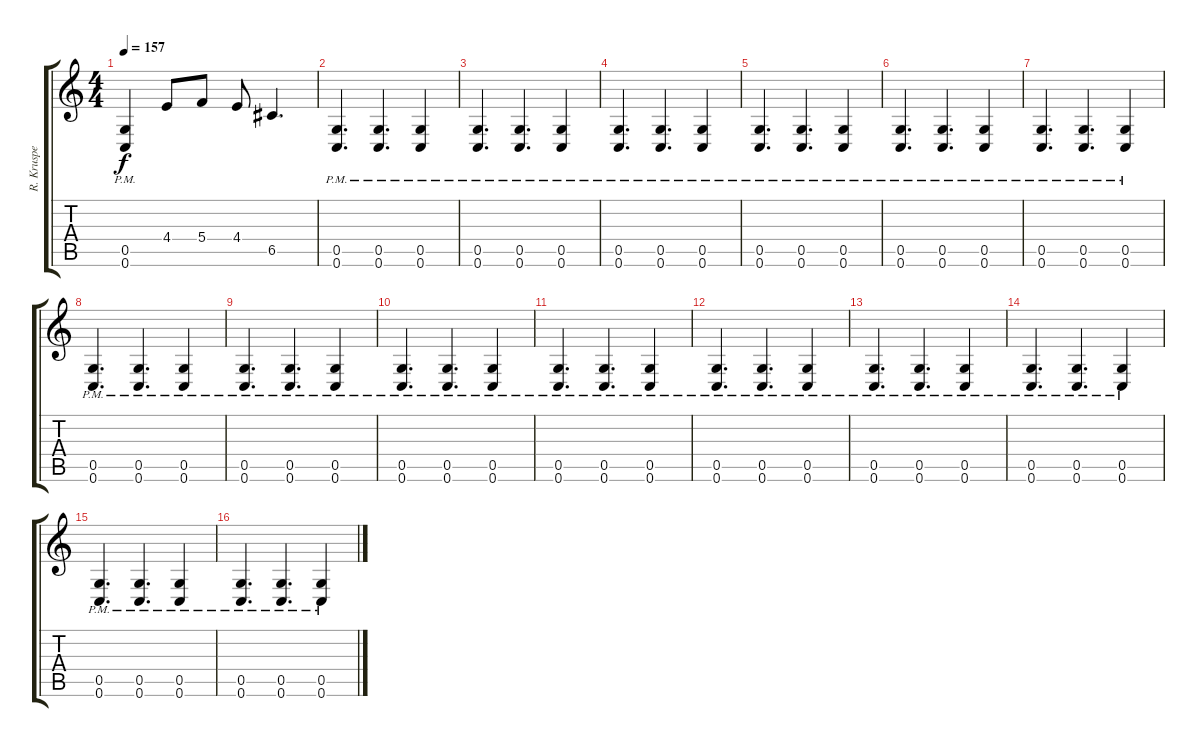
\track ("R. Kruspe" "R. Kruspe") {instrument distortionguitar}
\staff {score tabs}
\tuning (D4 A3 F3 C3 G2 C2) {hide}
\ts (4 4)
\tempo 157
\clef g2
\ks c
(0.5{pm} 0.6{pm}).4{dy f} 4.4.8 5.4.8 4.4.8 6.5.4{d} |
(0.5{pm} 0.6{pm}).4{d} (0.5{pm} 0.6{pm}).4{d} (0.5{pm} 0.6{pm}).4 |
(0.5{pm} 0.6{pm}).4{d} (0.5{pm} 0.6{pm}).4{d} (0.5{pm} 0.6{pm}).4 |
(0.5{pm} 0.6{pm}).4{d} (0.5{pm} 0.6{pm}).4{d} (0.5{pm} 0.6{pm}).4 |
(0.5{pm} 0.6{pm}).4{d} (0.5{pm} 0.6{pm}).4{d} (0.5{pm} 0.6{pm}).4 |
(0.5{pm} 0.6{pm}).4{d} (0.5{pm} 0.6{pm}).4{d} (0.5{pm} 0.6{pm}).4 |
(0.5{pm} 0.6{pm}).4{d} (0.5{pm} 0.6{pm}).4{d} (0.5{pm} 0.6{pm}).4 |
(0.5{pm} 0.6{pm}).4{d} (0.5{pm} 0.6{pm}).4{d} (0.5{pm} 0.6{pm}).4 |
(0.5{pm} 0.6{pm}).4{d} (0.5{pm} 0.6{pm}).4{d} (0.5{pm} 0.6{pm}).4 |
(0.5{pm} 0.6{pm}).4{d} (0.5{pm} 0.6{pm}).4{d} (0.5{pm} 0.6{pm}).4 |
(0.5{pm} 0.6{pm}).4{d} (0.5{pm} 0.6{pm}).4{d} (0.5{pm} 0.6{pm}).4 |
(0.5{pm} 0.6{pm}).4{d} (0.5{pm} 0.6{pm}).4{d} (0.5{pm} 0.6{pm}).4 |
(0.5{pm} 0.6{pm}).4{d} (0.5{pm} 0.6{pm}).4{d} (0.5{pm} 0.6{pm}).4 |
(0.5{pm} 0.6{pm}).4{d} (0.5{pm} 0.6{pm}).4{d} (0.5{pm} 0.6{pm}).4 |
(0.5{pm} 0.6{pm}).4{d} (0.5{pm} 0.6{pm}).4{d} (0.5{pm} 0.6{pm}).4 |
(0.5{pm} 0.6{pm}).4{d} (0.5{pm} 0.6{pm}).4{d} (0.5{pm} 0.6{pm}).4
